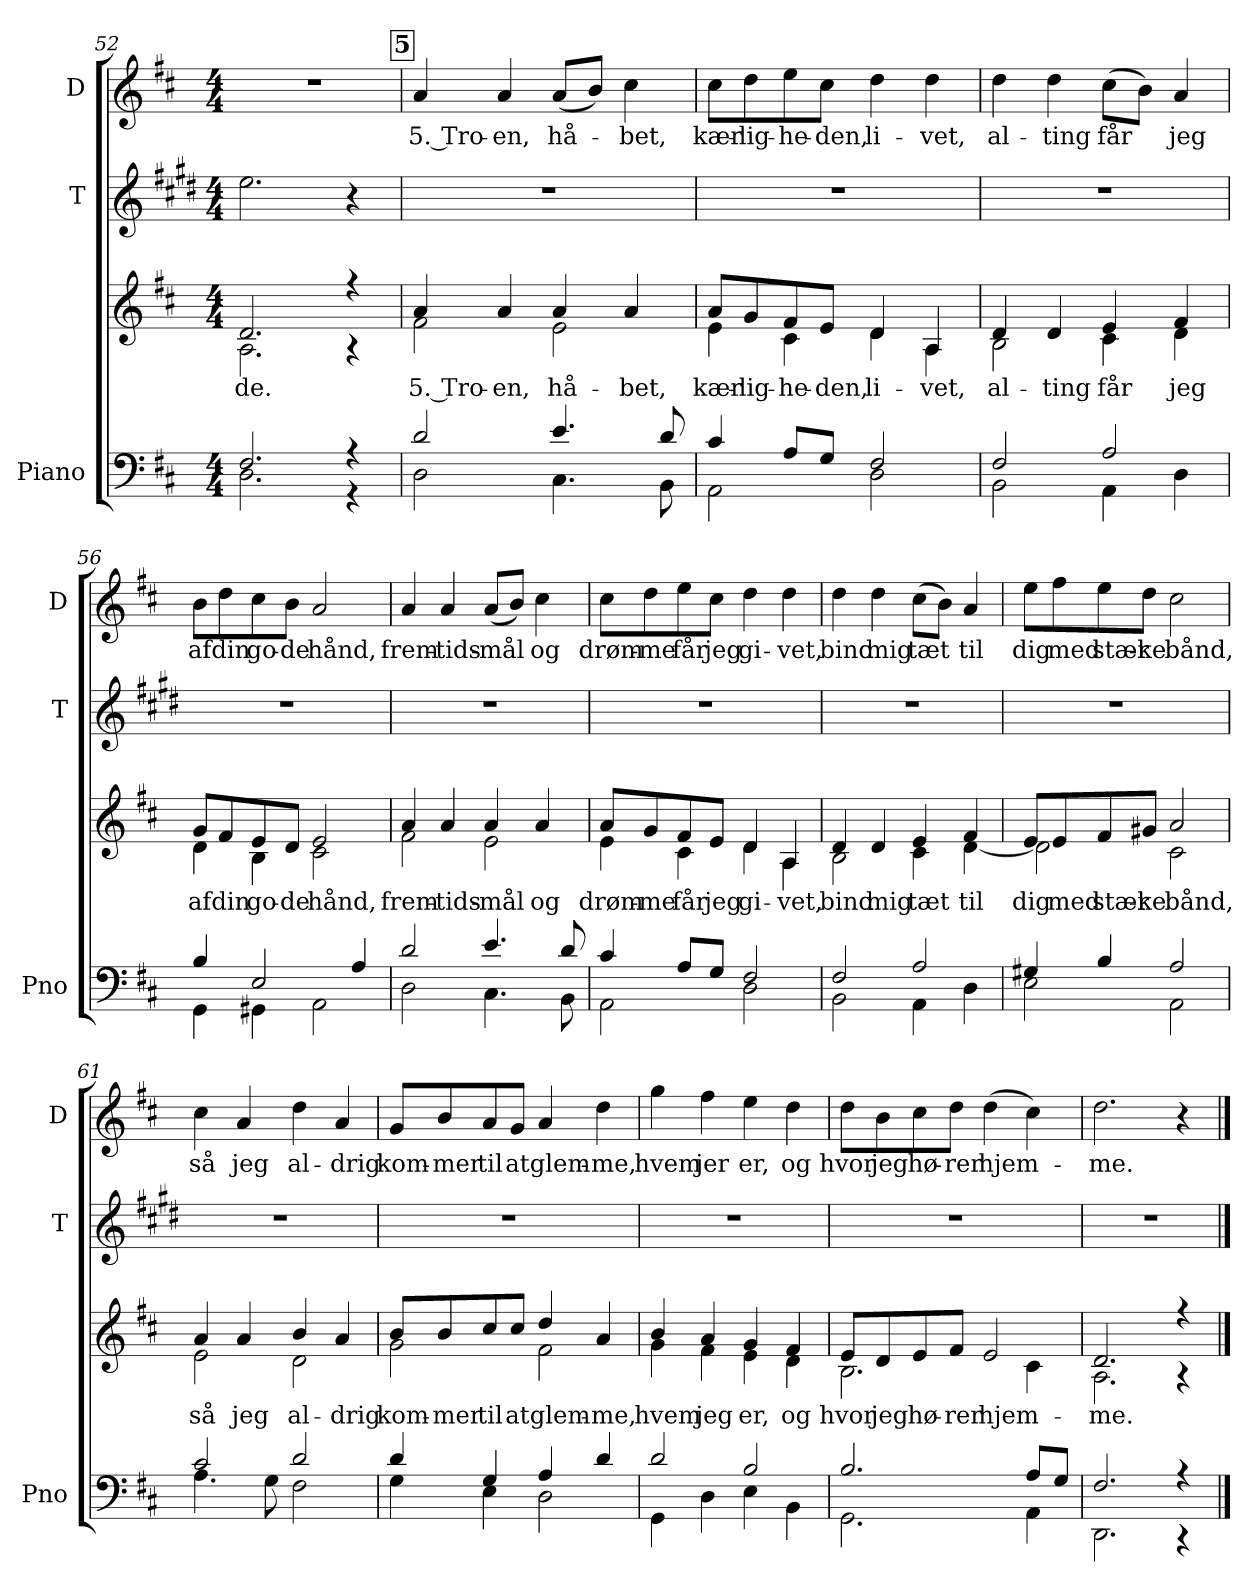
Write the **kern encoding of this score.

**kern	**kern	**text	**kern	**kern	**text
*part3	*part3	*part3	*part2	*part1	*part1
*staff4	*staff3	*staff3	*staff2	*staff1	*staff1
*I"Piano	*	*	*I"T	*I"D	*
*I'Pno	*	*	*I'T	*I'D	*
*clefF4	*clefG2	*	*clefG2	*clefG2	*
*	*	*	*ITrd1c2	*	*
*k[f#c#]	*k[f#c#]	*	*k[f#c#]	*k[f#c#]	*
*M4/4	*M4/4	*	*M4/4	*M4/4	*
=52	=52	=52	=52	=52	=52
*^	*	*	*	*	*
!	!	!	!LO:LY:b	!	!	!
*	*	*^	*	*	*	*
2.F#/	2.D\	2.d/	2.A\	-de.	2.dd\	1r	.
4r	4r	4r	4r	.	4r	.	.
!!LO:PB:g=z
!!LO:REH:place=s1:a:B:cj:fs=14:t=5
=53	=53	=53	=53	=53	=53	=53	=53
!	!	!	!	!LO:LY:b	!	!	!LO:LY:b
2d/	2D\	4a/	2f#\	5. Tro-	1r	4a/	5. Tro-
!	!	!	!	!LO:LY:b	!	!	!LO:LY:b
.	.	4a/	.	-en,	.	4a/	-en,
!	!	!	!	!LO:LY:b	!	!	!LO:LY:b
4.e/	4.C#\	4a/	2e\	hå-	.	(8a/L	hå-
.	.	.	.	.	.	8b/J)	.
!	!	!	!	!LO:LY:b	!	!	!LO:LY:b
.	.	4a/	.	-bet,	.	4cc#\	-bet,
8d/	8BB\	.	.	.	.	.	.
=54	=54	=54	=54	=54	=54	=54	=54
!	!	!	!	!LO:LY:b	!	!	!LO:LY:b
4c#/	2AA\	8a/L	4e\	kær-	1r	8cc#\L	kær-
!	!	!	!	!LO:LY:b	!	!	!LO:LY:b
.	.	8g/	.	-lig-	.	8dd\	-lig-
!	!	!	!	!LO:LY:b	!	!	!LO:LY:b
8A/L	.	8f#/	4c#\	-he-	.	8ee\	-he-
!	!	!	!	!LO:LY:b	!	!	!LO:LY:b
8G/J	.	8e/J	.	-den,	.	8cc#\J	-den,
!	!	!	!	!LO:LY:b	!	!	!LO:LY:b
2F#/	2D\	4d/	4d\	li-	.	4dd\	li-
!	!	!	!	!LO:LY:b	!	!	!LO:LY:b
.	.	4A/	4A\	-vet,	.	4dd\	-vet,
=55	=55	=55	=55	=55	=55	=55	=55
!	!	!	!	!LO:LY:b	!	!	!LO:LY:b
2F#/	2BB\	4d/	2B\	al-	1r	4dd\	al-
!	!	!	!	!LO:LY:b	!	!	!LO:LY:b
.	.	4d/	.	-ting	.	4dd\	-ting
!	!	!	!	!LO:LY:b	!	!	!LO:LY:b
2A/	4AA\	4e/	4c#\	får	.	(8cc#\L	får
.	.	.	.	.	.	8b\J)	.
!	!	!	!	!LO:LY:b	!	!	!LO:LY:b
.	4D\	4f#/	4d\	jeg	.	4a/	jeg
=56	=56	=56	=56	=56	=56	=56	=56
!	!	!	!	!LO:LY:b	!	!	!LO:LY:b
4B/	4GG\	8g/L	4d\	af	1r	8b\L	af
!	!	!	!	!LO:LY:b	!	!	!LO:LY:b
.	.	8f#/	.	din	.	8dd\	din
!	!	!	!	!LO:LY:b	!	!	!LO:LY:b
2E/	4GG#X\	8e/	4B\	go-	.	8cc#\	go-
!	!	!	!	!LO:LY:b	!	!	!LO:LY:b
.	.	8d/J	.	-de	.	8b\J	-de
!	!	!	!	!LO:LY:b	!	!	!LO:LY:b
.	2AA\	2e/	2c#\	hånd,	.	2a/	hånd,
4A/	.	.	.	.	.	.	.
=57	=57	=57	=57	=57	=57	=57	=57
!	!	!	!	!LO:LY:b	!	!	!LO:LY:b
2d/	2D\	4a/	2f#\	frem-	1r	4a/	frem-
!	!	!	!	!LO:LY:b	!	!	!LO:LY:b
.	.	4a/	.	-tids-	.	4a/	-tids-
!	!	!	!	!LO:LY:b	!	!	!LO:LY:b
4.e/	4.C#\	4a/	2e\	-mål	.	(8a/L	-mål
.	.	.	.	.	.	8b/J)	.
!	!	!	!	!LO:LY:b	!	!	!LO:LY:b
.	.	4a/	.	og	.	4cc#\	og
8d/	8BB\	.	.	.	.	.	.
!!LO:LB:g=z
=58	=58	=58	=58	=58	=58	=58	=58
!	!	!	!	!LO:LY:b	!	!	!LO:LY:b
4c#/	2AA\	8a/L	4e\	drøm-	1r	8cc#\L	drøm-
!	!	!	!	!LO:LY:b	!	!	!LO:LY:b
.	.	8g/	.	-me	.	8dd\	-me
!	!	!	!	!LO:LY:b	!	!	!LO:LY:b
8A/L	.	8f#/	4c#\	får	.	8ee\	får
!	!	!	!	!LO:LY:b	!	!	!LO:LY:b
8G/J	.	8e/J	.	jeg	.	8cc#\J	jeg
!	!	!	!	!LO:LY:b	!	!	!LO:LY:b
2F#/	2D\	4d/	4d\	gi-	.	4dd\	gi-
!	!	!	!	!LO:LY:b	!	!	!LO:LY:b
.	.	4A/	4A\	-vet,	.	4dd\	-vet,
=59	=59	=59	=59	=59	=59	=59	=59
!	!	!	!	!LO:LY:b	!	!	!LO:LY:b
2F#/	2BB\	4d/	2B\	bind	1r	4dd\	bind
!	!	!	!	!LO:LY:b	!	!	!LO:LY:b
.	.	4d/	.	mig	.	4dd\	mig
!	!	!	!	!LO:LY:b	!	!	!LO:LY:b
2A/	4AA\	4e/	4c#\	tæt	.	(8cc#\L	tæt
.	.	.	.	.	.	8b\J)	.
!	!	!	!	!LO:LY:b	!	!	!LO:LY:b
.	4D\	4f#/	[4d\	til	.	4a/	til
=60	=60	=60	=60	=60	=60	=60	=60
!	!	!	!	!LO:LY:b	!	!	!LO:LY:b
4G#X/	2E\	8e/L	2d\]	dig	1r	8ee\L	dig
!	!	!	!	!LO:LY:b	!	!	!LO:LY:b
.	.	8e/	.	med	.	8ff#\	med
!	!	!	!	!LO:LY:b	!	!	!LO:LY:b
4B/	.	8f#/	.	stær-	.	8ee\	stær-
!	!	!	!	!LO:LY:b	!	!	!LO:LY:b
.	.	8g#X/J	.	-ke	.	8dd\J	-ke
!	!	!	!	!LO:LY:b	!	!	!LO:LY:b
2A/	2AA\	2a/	2c#\	bånd,	.	2cc#\	bånd,
=61	=61	=61	=61	=61	=61	=61	=61
!	!	!	!	!LO:LY:b	!	!	!LO:LY:b
2c#/	4.A\	4a/	2e\	så	1r	4cc#\	så
!	!	!	!	!LO:LY:b	!	!	!LO:LY:b
.	.	4a/	.	jeg	.	4a/	jeg
.	8G\	.	.	.	.	.	.
!	!	!	!	!LO:LY:b	!	!	!LO:LY:b
2d/	2F#\	4b/	2d\	al-	.	4dd\	al-
!	!	!	!	!LO:LY:b	!	!	!LO:LY:b
.	.	4a/	.	-drig	.	4a/	-drig
!!LO:LB:g=z
=62	=62	=62	=62	=62	=62	=62	=62
!	!	!	!	!LO:LY:b	!	!	!LO:LY:b
4d/	4G\	8b/L	2g\	kom-	1r	8g/L	kom-
!	!	!	!	!LO:LY:b	!	!	!LO:LY:b
.	.	8b/	.	-mer	.	8b/	-mer
!	!	!	!	!LO:LY:b	!	!	!LO:LY:b
4G/	4E\	8cc#/	.	til	.	8a/	til
!	!	!	!	!LO:LY:b	!	!	!LO:LY:b
.	.	8cc#/J	.	at	.	8g/J	at
!	!	!	!	!LO:LY:b	!	!	!LO:LY:b
4A/	2D\	4dd/	2f#\	glem-	.	4a/	glem-
!	!	!	!	!LO:LY:b	!	!	!LO:LY:b
4d/	.	4a/	.	-me,	.	4dd\	-me,
=63	=63	=63	=63	=63	=63	=63	=63
!	!	!	!	!LO:LY:b	!	!	!LO:LY:b
2d/	4GG\	4b/	4g\	hvem	1r	4gg\	hvem
!	!	!	!	!LO:LY:b	!	!	!LO:LY:b
.	4D\	4a/	4f#\	jeg	.	4ff#\	jer
!	!	!	!	!LO:LY:b	!	!	!LO:LY:b
2B/	4E\	4g/	4e\	er,	.	4ee\	er,
!	!	!	!	!LO:LY:b	!	!	!LO:LY:b
.	4BB\	4f#/	4d\	og	.	4dd\	og
=64	=64	=64	=64	=64	=64	=64	=64
!	!	!	!	!LO:LY:b	!	!	!LO:LY:b
2.B/	2.GG\	8e/L	2.B\	hvor	1r	8dd\L	hvor
!	!	!	!	!LO:LY:b	!	!	!LO:LY:b
.	.	8d/	.	jeg	.	8b\	jeg
!	!	!	!	!LO:LY:b	!	!	!LO:LY:b
.	.	8e/	.	hø-	.	8cc#\	hø-
!	!	!	!	!LO:LY:b	!	!	!LO:LY:b
.	.	8f#/J	.	-rer	.	8dd\J	-rer
!	!	!	!	!LO:LY:b	!	!	!LO:LY:b
.	.	2e/	.	hjem-	.	(4dd\	hjem-
8A/L	4AA\	.	4c#\	.	.	4cc#\)	.
8G/J	.	.	.	.	.	.	.
=65	=65	=65	=65	=65	=65	=65	=65
!	!	!	!	!LO:LY:b	!	!	!LO:LY:b
2.F#/	2.DD\	2.d/	2.A\	-me.	1r	2.dd\	-me.
4r	4r	4r	4r	.	.	4r	.
*v	*v	*	*	*	*	*	*
*	*v	*v	*	*	*	*
==	==	==	==	==	==
*-	*-	*-	*-	*-	*-
